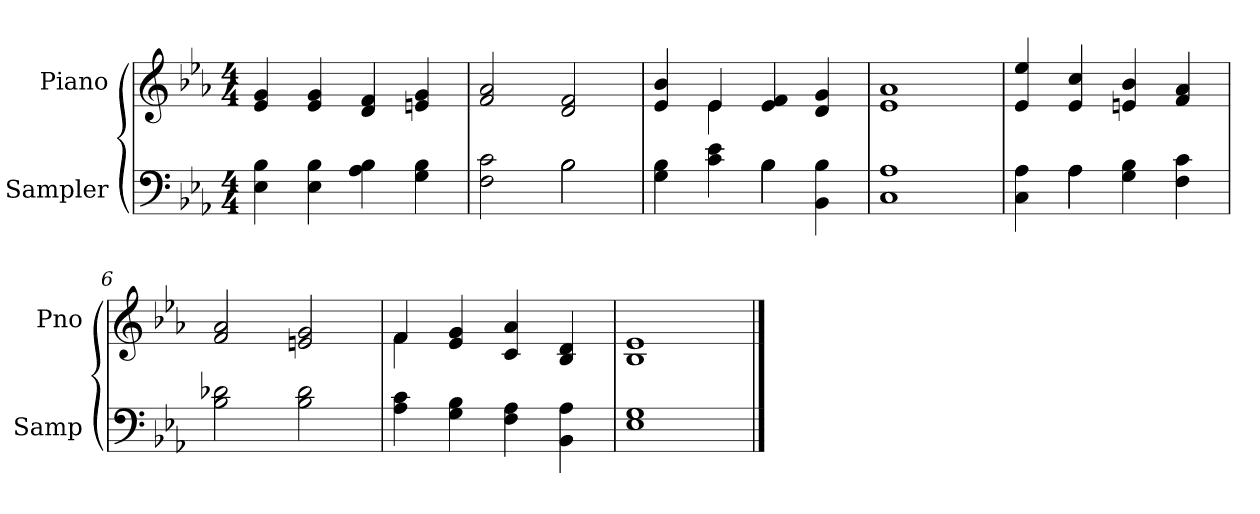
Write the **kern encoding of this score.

**kern	**kern
*part2	*part1
*staff2	*staff1
*I"Sampler	*I"Piano
*I'Samp	*I'Pno
*clefF4	*clefG2
*k[b-e-a-]	*k[b-e-a-]
*E-:	*E-:
*M4/4	*M4/4
=1	=1
4E- 4B-	4e- 4g
4E- 4B-	4e- 4g
4A- 4B-	4d 4f
4G 4B-	4en 4g
=2	=2
*^	*
2F 2c	2ryy	2f 2a-
2B-\	2B-	2d 2f
=3	=3	=3
*	*	*^
4G 4B-	2ryy	4e- 4b-	4ryy
4c 4e-	.	4e-/	4e-
4B-\	4B-	4e- 4f	2ryy
4BB- 4B-	4ryy	4d 4g	.
*v	*v	*	*
*	*v	*v
=4	=4
1C 1A-	1e- 1a-
=5	=5
*^	*
4C 4A-	4ryy	4e- 4ee-
4A-\	4A-	4e- 4cc
4G 4B-	2ryy	4en 4b-
4F 4c	.	4f 4a-
*v	*v	*
=6	=6
2B- 2d-X	2f 2a-
2B- 2d-	2en 2g
=7	=7
*	*^
4A- 4c	4f/	4f
4G 4B-	4e- 4g	2.ryy
4F 4A-	4c 4a-	.
4BB- 4A-	4B- 4d	.
*	*v	*v
=8	=8
1E- 1G	1B- 1e-
==	==
*-	*-
